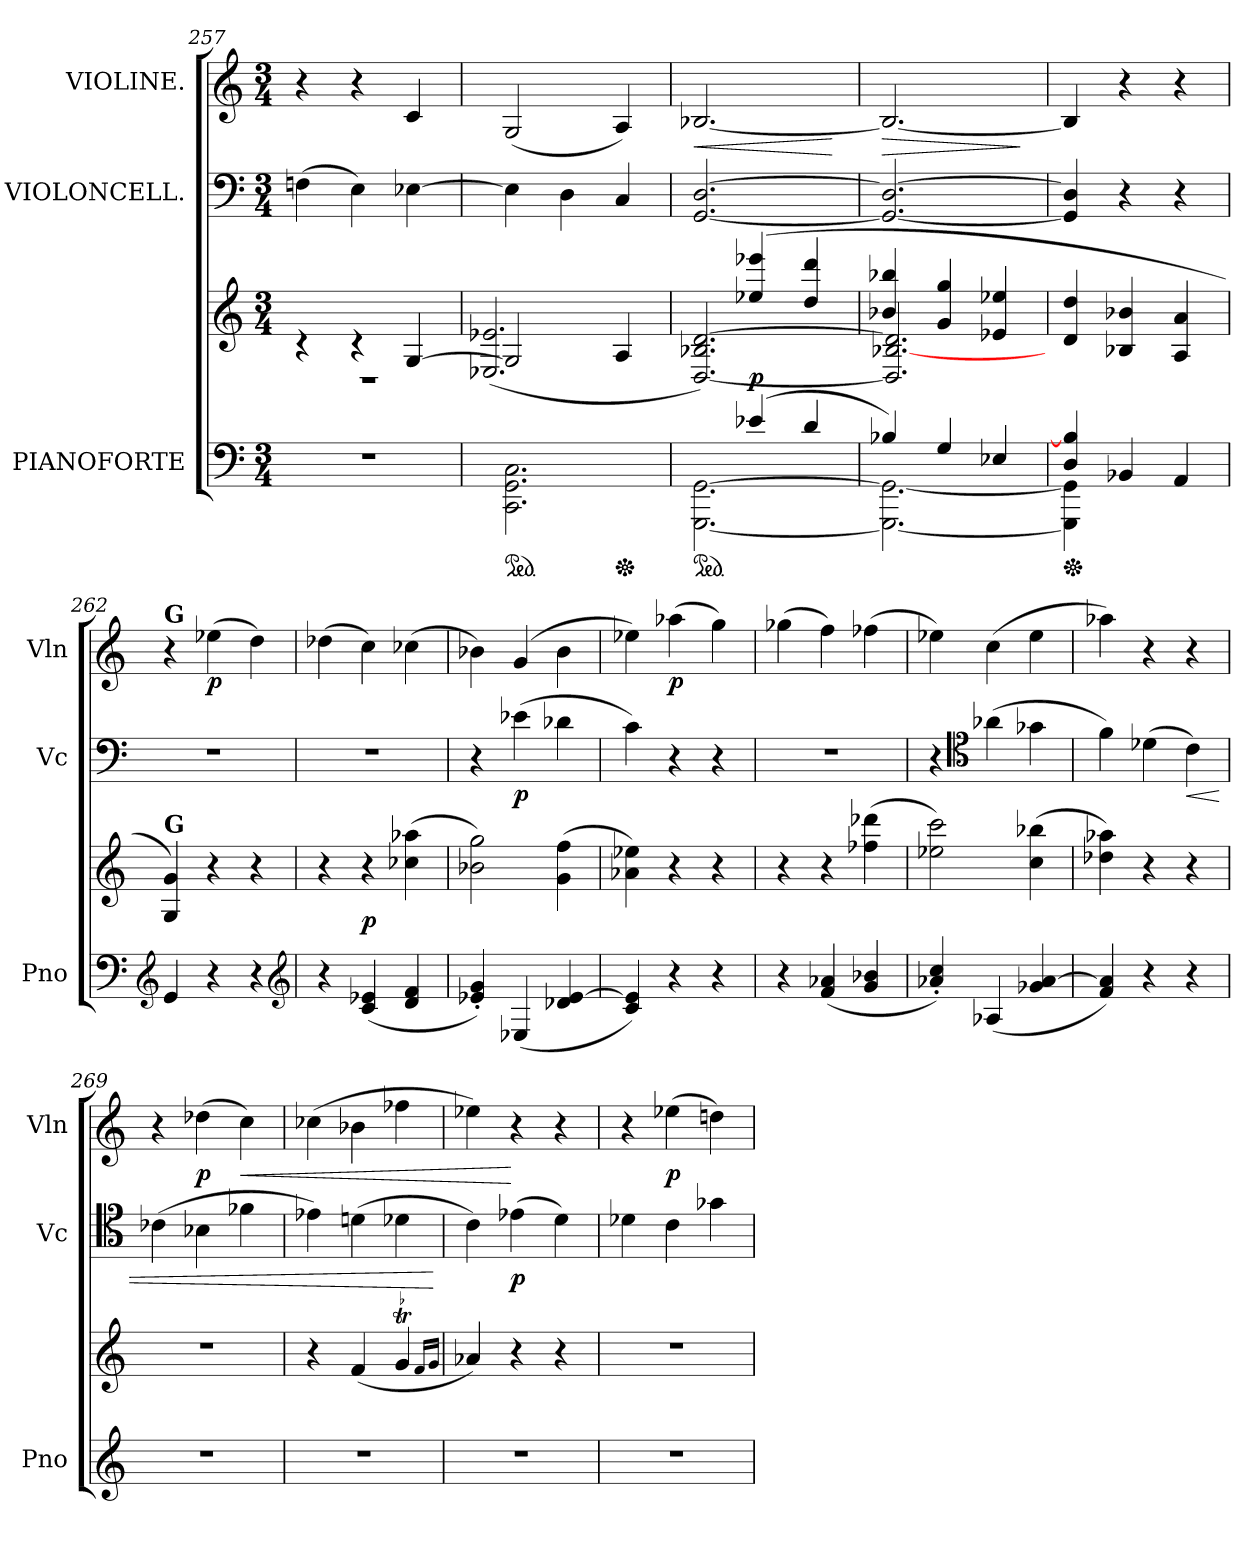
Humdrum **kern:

**kern	**kern	**dynam	**kern	**dynam	**kern	**dynam
*part3	*part3	*part3	*part2	*part2	*part1	*part1
*staff4	*staff3	*staff3/4	*staff2	*staff2	*staff1	*staff1
*I"PIANOFORTE	*	*	*I"VIOLONCELL.	*	*I"VIOLINE.	*
*I'Pno	*	*	*I'Vc	*	*I'Vln	*
*clefF4	*clefG2	*	*clefF4	*	*clefG2	*
*k[]	*k[]	*	*k[]	*	*k[]	*
*M3/4	*M3/4	*	*M3/4	*	*M3/4	*
=257	=257	=257	=257	=257	=257	=257
*	*^	*	*	*	*	*
2.r	4rc	2.r	.	(4Fn\	.	4r	.
.	4rc	.	.	4E\)	.	4r	.
.	[4G/	.	.	[4E-X\	.	4c/	.
=258	=258	=258	=258	=258	=258	=258	=258
*ped	*	*	*	*	*	*	*
2.CC\ 2.GG\ 2.C\	2G/]	(>2.E-X/ 2.e-X/	.	4E-\]	.	(2G/	.
.	.	.	.	4D\	.	.	.
*Xped	*	*	*	*	*	*	*
.	4A/	.	.	4C/	.	4A/)	.
=259	=259	=259	=259	=259	=259	=259	=259
*^	*	*	*	*	*	*	*
!	!	!	!	!	!	!	!	!LO:HP:b
*ped	*	*	*	*	*	*	*	*
4ryy	[2.GGG\ [2.GG\	4ryy	[2.D/ 2.B-X/ [2.d/)	.	[2.GG/ [2.D/	.	[2.B-X/	<
(4e-X/	.	(4ee-X/ 4eee-X/	.	p	.	.	.	.
4d/	.	4dd/ 4ddd/	.	.	.	.	.	.
*v	*v	*	*	*	*	*	*	*
*	*v	*v	*	*	*	*	*
.	.	.	.	.	.	[
=260	=260	=260	=260	=260	=260	=260
*^	*^	*	*	*	*	*
!	!	!	!	!	!	!	!	!LO:HP:b
4B-X/)	2.GGG_\ 2.GG_\	4b-X/ 4bb-X/	2.D]/ [>2.B-X/ 2.d]/	.	2.GG_/ 2.D_/	.	2.B-/_	>
4G/	.	4g/ 4gg/	.	.	.	.	.	.
4E-X/	.	4e-X/ 4ee-X/	.	.	.	.	.	.
*v	*v	*	*	*	*	*	*	*
*	*v	*v	*	*	*	*	*
.	.	.	.	.	.	]
=261	=261	=261	=261	=261	=261	=261
*^	*	*	*	*	*	*
*Xped	*	*	*	*	*	*	*
4D/ 4B-]/	4GGG]\ 4GG]\	4d/ 4dd/	.	4GG]/ 4D]/	.	4B-/]	.
4BB-X/	4ryy	4B-X/ 4b-X/	.	4r	.	4r	.
4AA/	4ryy	4A/ 4a/	.	4r	.	4r	.
=262	=262	=262	=262	=262	=262	=262	=262
!	!	!	!	!	!	!LO:TX:a:B:t=G	!
!	!	!LO:TX:a:B:t=G	!	!	!	!	!
*v	*v	*	*	*	*	*	*
4GG/	4G/ 4g/)	.	2.r	.	4r	.
4r	4r	.	.	.	(4ee-X\	p
4r	4r	.	.	.	4dd\)	.
*clefG2	*	*	*	*	*	*
=263	=263	=263	=263	=263	=263	=263
4r	4r	.	2.r	.	(4dd-X\	.
(4c/ 4e-X/	4r	p	.	.	4cc\)	.
4d/ 4f/	(4cc-X\ 4aa-X\	.	.	.	(4cc-X\	.
=264	=264	=264	=264	=264	=264	=264
4e-X'/ 4g'/)	2b-X\ 2gg\)	.	4r	.	4b-X\)	.
(4E-X/	.	.	(4e-X\	p	(4g/	.
4d-X/ [4e-/	(4g\ 4ff\	.	4d-X\	.	4b-\	.
=265	=265	=265	=265	=265	=265	=265
4c/ 4e-]/)	4a-X\ 4ee-X\)	.	4c\)	.	4ee-X\)	.
4r	4r	.	4r	.	(4aa-X\	p
4r	4r	.	4r	.	4gg\)	.
=266	=266	=266	=266	=266	=266	=266
4r	4r	.	2.r	.	(4gg-X\	.
(4f/ 4a-X/	4r	.	.	.	4ff\)	.
4g/ 4b-X/	(4ff-X\ 4ddd-X\	.	.	.	(4ff-X\	.
=267	=267	=267	=267	=267	=267	=267
4a-X'/ 4cc'/)	2ee-X\ 2ccc\)	.	4r	.	4ee-X\)	.
*	*	*	*clefC4	*	*	*
(4A-X/	.	.	(4a-X\	.	(4cc\	.
4g-X/ [4a-/	(4cc\ 4bb-X\	.	4g-X\	.	4ee-\	.
=268	=268	=268	=268	=268	=268	=268
4f/ 4a-]/)	4dd-X\ 4aa-X\)	.	4f\)	.	4aa-X\)	.
4r	4r	.	(4d-X\	.	4r	.
!	!	!	!	!LO:HP:b	!	!
4r	4r	.	4c\)	<	4r	.
=269	=269	=269	=269	=269	=269	=269
2.r	2.r	.	(4c-X\	.	4r	.
.	.	.	4B-X\	.	(4dd-X\	p
!	!	!	!	!	!	!LO:HP:b
.	.	.	4f-X\	.	4cc\)	<
=270	=270	=270	=270	=270	=270	=270
2.r	4r	.	4e-X\)	.	(4cc-X\	.
.	(4f/	.	(4dn\	.	4b-X\	.
!	!LO:TR:acc=-	!	!	!	!	!
.	4gt/	.	4d-X\	.	4ff-X\	.
.	16qqf/LL	.	.	.	.	.
.	16qqg/JJ	.	.	.	.	.
.	.	.	.	[	.	.
=271	=271	=271	=271	=271	=271	=271
2.r	4a-X/)	.	4c\)	.	4ee-X\)	.
.	4r	.	(4e-X\	p	4r	[
.	4r	.	4d\)	.	4r	.
=272	=272	=272	=272	=272	=272	=272
2.r	2.r	.	4d-X\	.	4r	.
.	.	.	4c\	.	(4ee-X\	p
.	.	.	4g-X\	.	4ddn\)	.
=	=	=	=	=	=	=
*-	*-	*-	*-	*-	*-	*-
